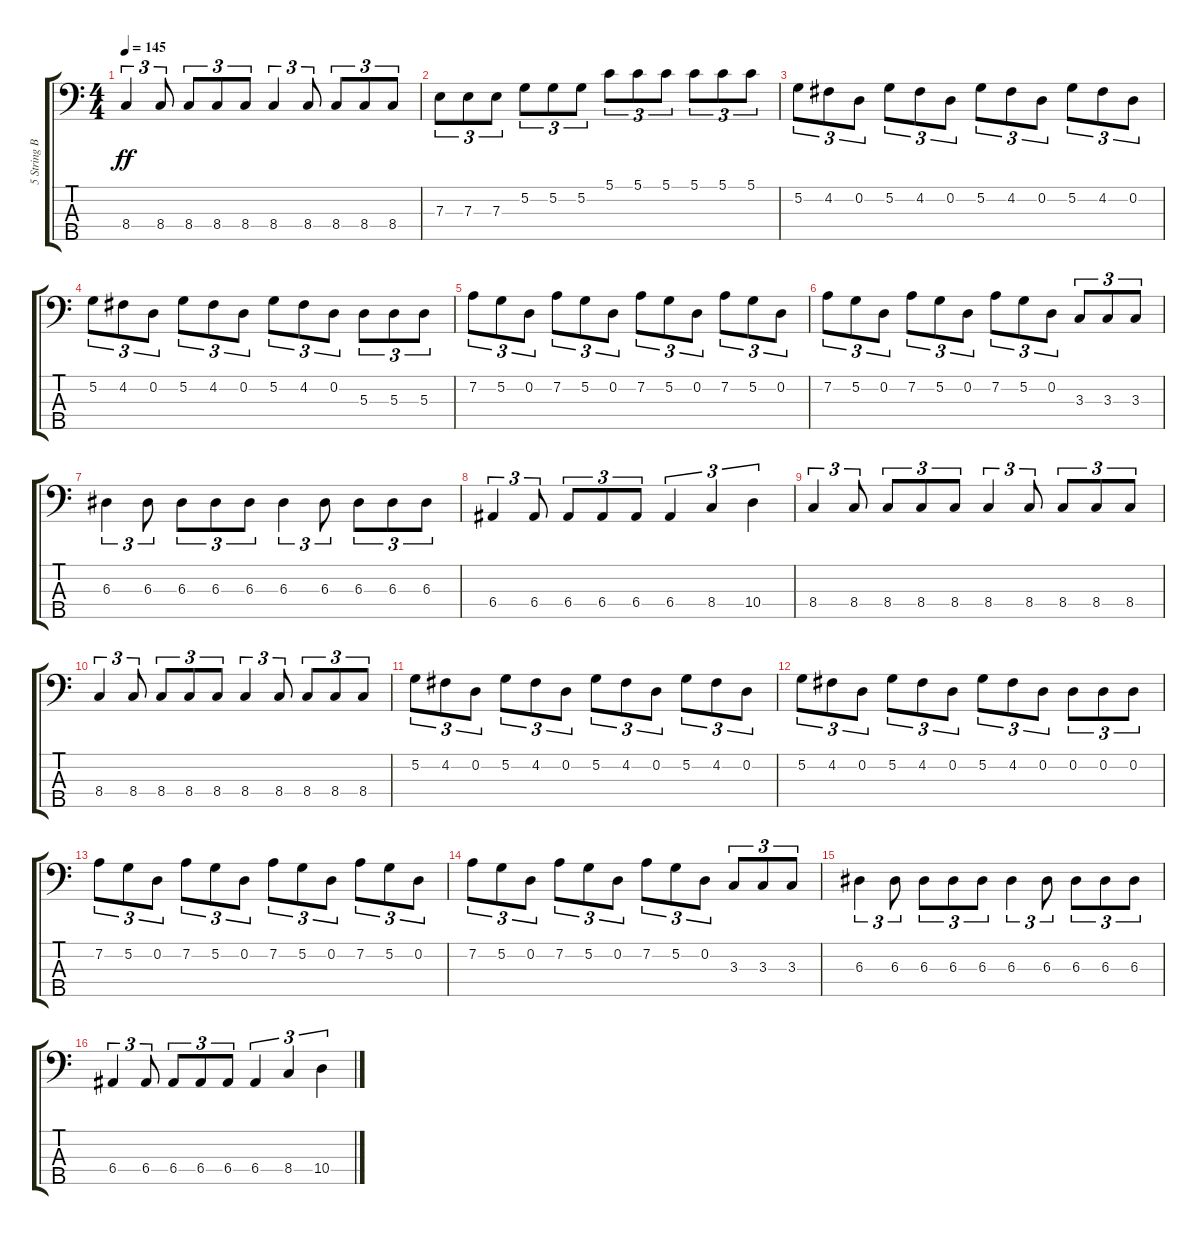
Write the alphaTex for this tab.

\track ("5 String Bass" "5 String B") {instrument electricbassfinger}
\staff {score tabs}
\tuning (G2 D2 A1 E1 B0) {hide}
\ts (4 4)
\tempo 145
\clef f4
\ks c
8.4.4{tu (3 2) dy ff} 8.4.8{tu (3 2)} 8.4.8{tu (3 2)} 8.4.8{tu (3 2)} 8.4.8{tu (3 2)} 8.4.4{tu (3 2)} 8.4.8{tu (3 2)} 8.4.8{tu (3 2)} 8.4.8{tu (3 2)} 8.4.8{tu (3 2)} |
7.3.8{tu (3 2)} 7.3.8{tu (3 2)} 7.3.8{tu (3 2)} 5.2.8{tu (3 2)} 5.2.8{tu (3 2)} 5.2.8{tu (3 2)} 5.1.8{tu (3 2)} 5.1.8{tu (3 2)} 5.1.8{tu (3 2)} 5.1.8{tu (3 2)} 5.1.8{tu (3 2)} 5.1.8{tu (3 2)} |
5.2.8{tu (3 2)} 4.2.8{tu (3 2)} 0.2.8{tu (3 2)} 5.2.8{tu (3 2)} 4.2.8{tu (3 2)} 0.2.8{tu (3 2)} 5.2.8{tu (3 2)} 4.2.8{tu (3 2)} 0.2.8{tu (3 2)} 5.2.8{tu (3 2)} 4.2.8{tu (3 2)} 0.2.8{tu (3 2)} |
5.2.8{tu (3 2)} 4.2.8{tu (3 2)} 0.2.8{tu (3 2)} 5.2.8{tu (3 2)} 4.2.8{tu (3 2)} 0.2.8{tu (3 2)} 5.2.8{tu (3 2)} 4.2.8{tu (3 2)} 0.2.8{tu (3 2)} 5.3.8{tu (3 2)} 5.3.8{tu (3 2)} 5.3.8{tu (3 2)} |
7.2.8{tu (3 2)} 5.2.8{tu (3 2)} 0.2.8{tu (3 2)} 7.2.8{tu (3 2)} 5.2.8{tu (3 2)} 0.2.8{tu (3 2)} 7.2.8{tu (3 2)} 5.2.8{tu (3 2)} 0.2.8{tu (3 2)} 7.2.8{tu (3 2)} 5.2.8{tu (3 2)} 0.2.8{tu (3 2)} |
7.2.8{tu (3 2)} 5.2.8{tu (3 2)} 0.2.8{tu (3 2)} 7.2.8{tu (3 2)} 5.2.8{tu (3 2)} 0.2.8{tu (3 2)} 7.2.8{tu (3 2)} 5.2.8{tu (3 2)} 0.2.8{tu (3 2)} 3.3.8{tu (3 2)} 3.3.8{tu (3 2)} 3.3.8{tu (3 2)} |
6.3.4{tu (3 2)} 6.3.8{tu (3 2)} 6.3.8{tu (3 2)} 6.3.8{tu (3 2)} 6.3.8{tu (3 2)} 6.3.4{tu (3 2)} 6.3.8{tu (3 2)} 6.3.8{tu (3 2)} 6.3.8{tu (3 2)} 6.3.8{tu (3 2)} |
6.4.4{tu (3 2)} 6.4.8{tu (3 2)} 6.4.8{tu (3 2)} 6.4.8{tu (3 2)} 6.4.8{tu (3 2)} 6.4.4{tu (3 2)} 8.4.4{tu (3 2)} 10.4.4{tu (3 2)} |
8.4.4{tu (3 2)} 8.4.8{tu (3 2)} 8.4.8{tu (3 2)} 8.4.8{tu (3 2)} 8.4.8{tu (3 2)} 8.4.4{tu (3 2)} 8.4.8{tu (3 2)} 8.4.8{tu (3 2)} 8.4.8{tu (3 2)} 8.4.8{tu (3 2)} |
8.4.4{tu (3 2)} 8.4.8{tu (3 2)} 8.4.8{tu (3 2)} 8.4.8{tu (3 2)} 8.4.8{tu (3 2)} 8.4.4{tu (3 2)} 8.4.8{tu (3 2)} 8.4.8{tu (3 2)} 8.4.8{tu (3 2)} 8.4.8{tu (3 2)} |
5.2.8{tu (3 2)} 4.2.8{tu (3 2)} 0.2.8{tu (3 2)} 5.2.8{tu (3 2)} 4.2.8{tu (3 2)} 0.2.8{tu (3 2)} 5.2.8{tu (3 2)} 4.2.8{tu (3 2)} 0.2.8{tu (3 2)} 5.2.8{tu (3 2)} 4.2.8{tu (3 2)} 0.2.8{tu (3 2)} |
5.2.8{tu (3 2)} 4.2.8{tu (3 2)} 0.2.8{tu (3 2)} 5.2.8{tu (3 2)} 4.2.8{tu (3 2)} 0.2.8{tu (3 2)} 5.2.8{tu (3 2)} 4.2.8{tu (3 2)} 0.2.8{tu (3 2)} 0.2.8{tu (3 2)} 0.2.8{tu (3 2)} 0.2.8{tu (3 2)} |
7.2.8{tu (3 2)} 5.2.8{tu (3 2)} 0.2.8{tu (3 2)} 7.2.8{tu (3 2)} 5.2.8{tu (3 2)} 0.2.8{tu (3 2)} 7.2.8{tu (3 2)} 5.2.8{tu (3 2)} 0.2.8{tu (3 2)} 7.2.8{tu (3 2)} 5.2.8{tu (3 2)} 0.2.8{tu (3 2)} |
7.2.8{tu (3 2)} 5.2.8{tu (3 2)} 0.2.8{tu (3 2)} 7.2.8{tu (3 2)} 5.2.8{tu (3 2)} 0.2.8{tu (3 2)} 7.2.8{tu (3 2)} 5.2.8{tu (3 2)} 0.2.8{tu (3 2)} 3.3.8{tu (3 2)} 3.3.8{tu (3 2)} 3.3.8{tu (3 2)} |
6.3.4{tu (3 2)} 6.3.8{tu (3 2)} 6.3.8{tu (3 2)} 6.3.8{tu (3 2)} 6.3.8{tu (3 2)} 6.3.4{tu (3 2)} 6.3.8{tu (3 2)} 6.3.8{tu (3 2)} 6.3.8{tu (3 2)} 6.3.8{tu (3 2)} |
6.4.4{tu (3 2)} 6.4.8{tu (3 2)} 6.4.8{tu (3 2)} 6.4.8{tu (3 2)} 6.4.8{tu (3 2)} 6.4.4{tu (3 2)} 8.4.4{tu (3 2)} 10.4.4{tu (3 2)}
